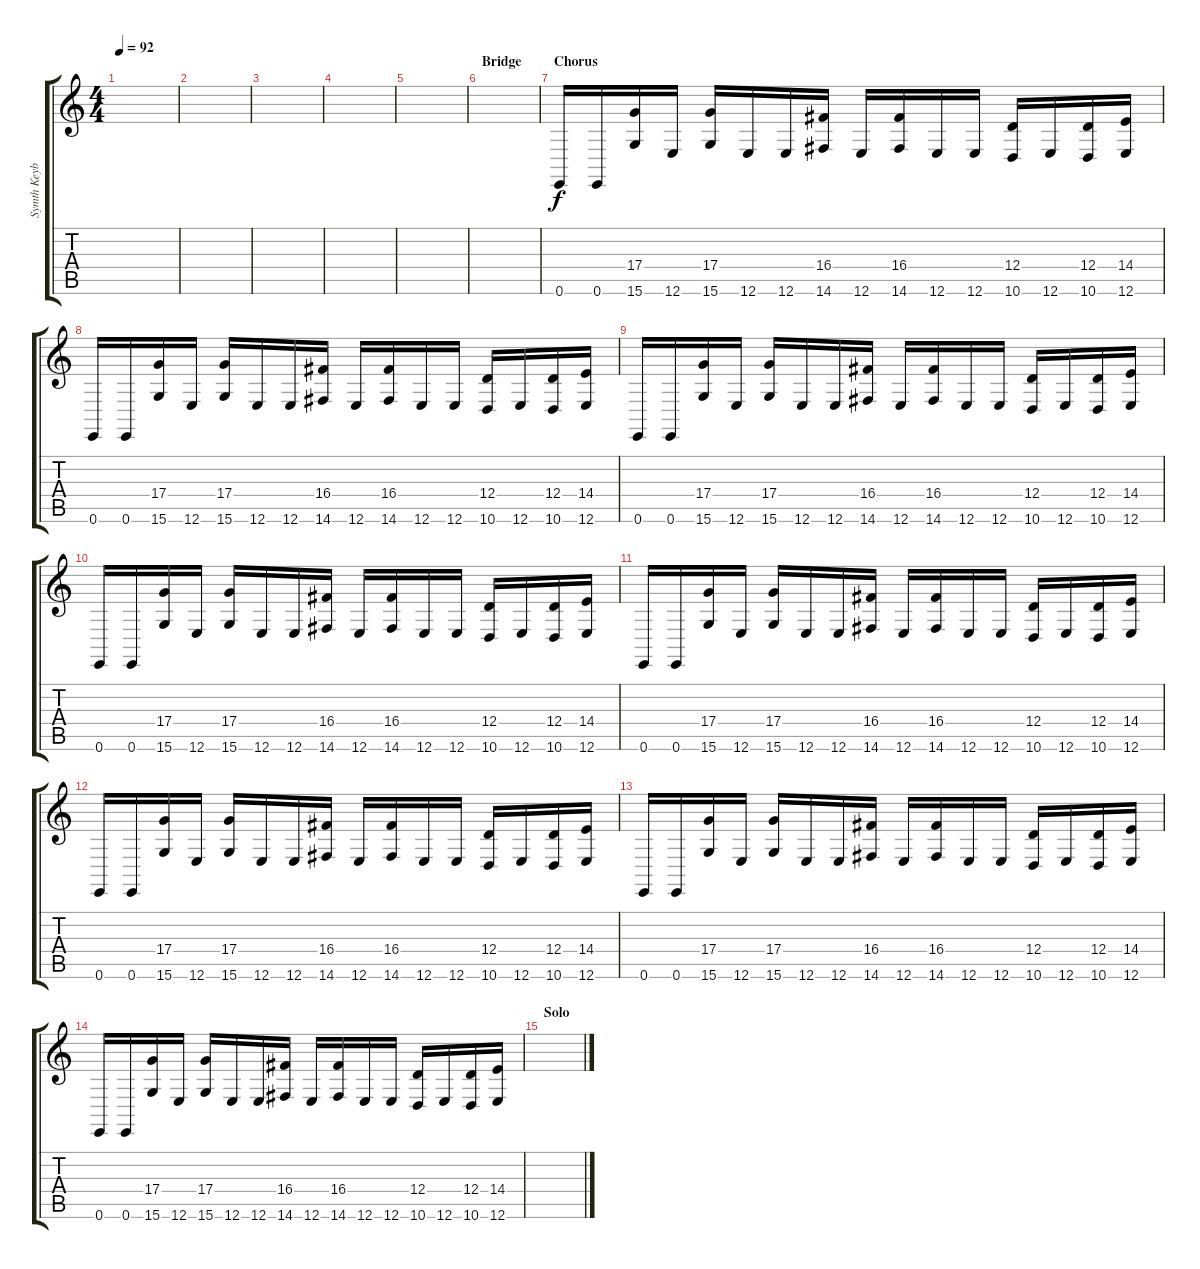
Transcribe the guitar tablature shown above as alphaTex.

\track ("Symth Keyboard" "Symth Keyb") {instrument lead1square}
\staff {score tabs}
\tuning (E4 B3 G3 D3 A2 E2) {hide}
\ts (4 4)
\tempo 92
\clef g2
\ks c
|
|
|
|
|
\section ("" "Bridge")
|
\section ("" "Chorus")
0.6.16 0.6.16 (17.4 15.6).16 12.6.16 (17.4 15.6).16 12.6.16 12.6.16 (16.4 14.6).16 12.6.16 (16.4 14.6).16 12.6.16 12.6.16 (12.4 10.6).16 12.6.16 (12.4 10.6).16 (14.4 12.6).16 |
0.6.16 0.6.16 (17.4 15.6).16 12.6.16 (17.4 15.6).16 12.6.16 12.6.16 (16.4 14.6).16 12.6.16 (16.4 14.6).16 12.6.16 12.6.16 (12.4 10.6).16 12.6.16 (12.4 10.6).16 (14.4 12.6).16 |
0.6.16 0.6.16 (17.4 15.6).16 12.6.16 (17.4 15.6).16 12.6.16 12.6.16 (16.4 14.6).16 12.6.16 (16.4 14.6).16 12.6.16 12.6.16 (12.4 10.6).16 12.6.16 (12.4 10.6).16 (14.4 12.6).16 |
0.6.16 0.6.16 (17.4 15.6).16 12.6.16 (17.4 15.6).16 12.6.16 12.6.16 (16.4 14.6).16 12.6.16 (16.4 14.6).16 12.6.16 12.6.16 (12.4 10.6).16 12.6.16 (12.4 10.6).16 (14.4 12.6).16 |
0.6.16 0.6.16 (17.4 15.6).16 12.6.16 (17.4 15.6).16 12.6.16 12.6.16 (16.4 14.6).16 12.6.16 (16.4 14.6).16 12.6.16 12.6.16 (12.4 10.6).16 12.6.16 (12.4 10.6).16 (14.4 12.6).16 |
0.6.16 0.6.16 (17.4 15.6).16 12.6.16 (17.4 15.6).16 12.6.16 12.6.16 (16.4 14.6).16 12.6.16 (16.4 14.6).16 12.6.16 12.6.16 (12.4 10.6).16 12.6.16 (12.4 10.6).16 (14.4 12.6).16 |
0.6.16 0.6.16 (17.4 15.6).16 12.6.16 (17.4 15.6).16 12.6.16 12.6.16 (16.4 14.6).16 12.6.16 (16.4 14.6).16 12.6.16 12.6.16 (12.4 10.6).16 12.6.16 (12.4 10.6).16 (14.4 12.6).16 |
0.6.16 0.6.16 (17.4 15.6).16 12.6.16 (17.4 15.6).16 12.6.16 12.6.16 (16.4 14.6).16 12.6.16 (16.4 14.6).16 12.6.16 12.6.16 (12.4 10.6).16 12.6.16 (12.4 10.6).16 (14.4 12.6).16 |
\section ("" "Solo")
